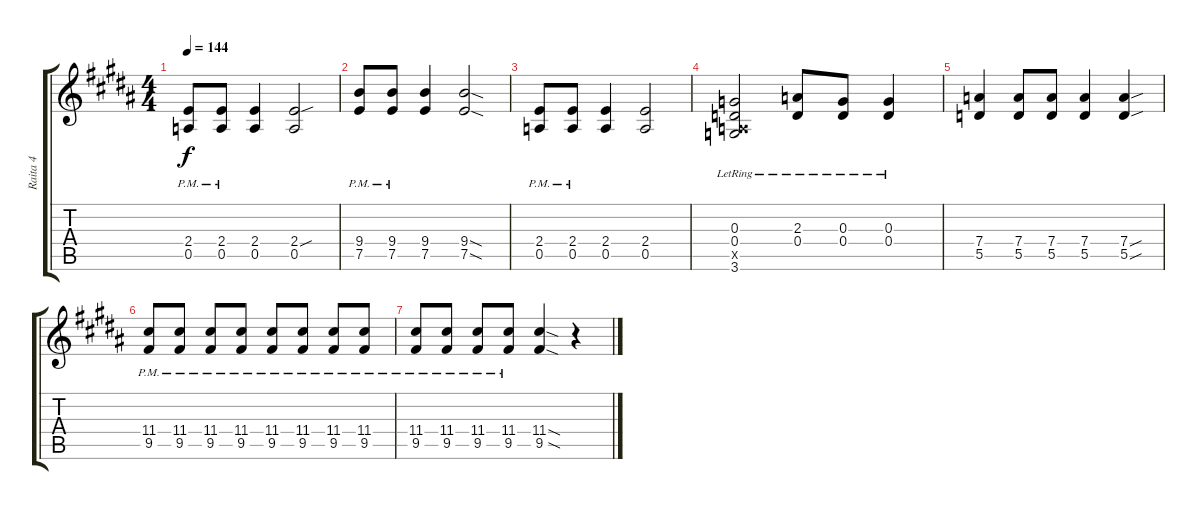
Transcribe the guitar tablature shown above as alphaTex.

\track ("Raita 4" "Raita 4") {instrument distortionguitar}
\staff {score tabs}
\tuning (E4 B3 G3 D3 A2 E2) {hide}
\ts (4 4)
\tempo 144
\clef g2
\ks b
(2.4{pm} 0.5{pm}).8{dy f} (2.4{pm} 0.5{pm}).8 (2.4 0.5).4 (2.4{sou} 0.5).2 |
(9.4{pm} 7.5{pm}).8 (9.4{pm} 7.5{pm}).8 (9.4 7.5).4 (9.4{sod} 7.5{sod}).2 |
(2.4{pm} 0.5{pm}).8 (2.4{pm} 0.5{pm}).8 (2.4 0.5).4 (2.4 0.5).2 |
(0.3{lr} 0.4{lr} 0.5{x} 3.6{lr}).2 (2.3{lr} 0.4{lr}).8 (0.3{lr} 0.4{lr}).8 (0.3{lr} 0.4{lr}).4 |
(7.4 5.5).4 (7.4 5.5).8 (7.4 5.5).8 (7.4 5.5).4 (7.4{sou} 5.5{sou}).4 |
(11.4{pm} 9.5{pm}).8 (11.4{pm} 9.5{pm}).8 (11.4{pm} 9.5{pm}).8 (11.4{pm} 9.5{pm}).8 (11.4{pm} 9.5{pm}).8 (11.4{pm} 9.5{pm}).8 (11.4{pm} 9.5{pm}).8 (11.4{pm} 9.5{pm}).8 |
(11.4{pm} 9.5{pm}).8 (11.4{pm} 9.5{pm}).8 (11.4{pm} 9.5{pm}).8 (11.4{pm} 9.5{pm}).8 (11.4{sod} 9.5{sod}).4 r.4
